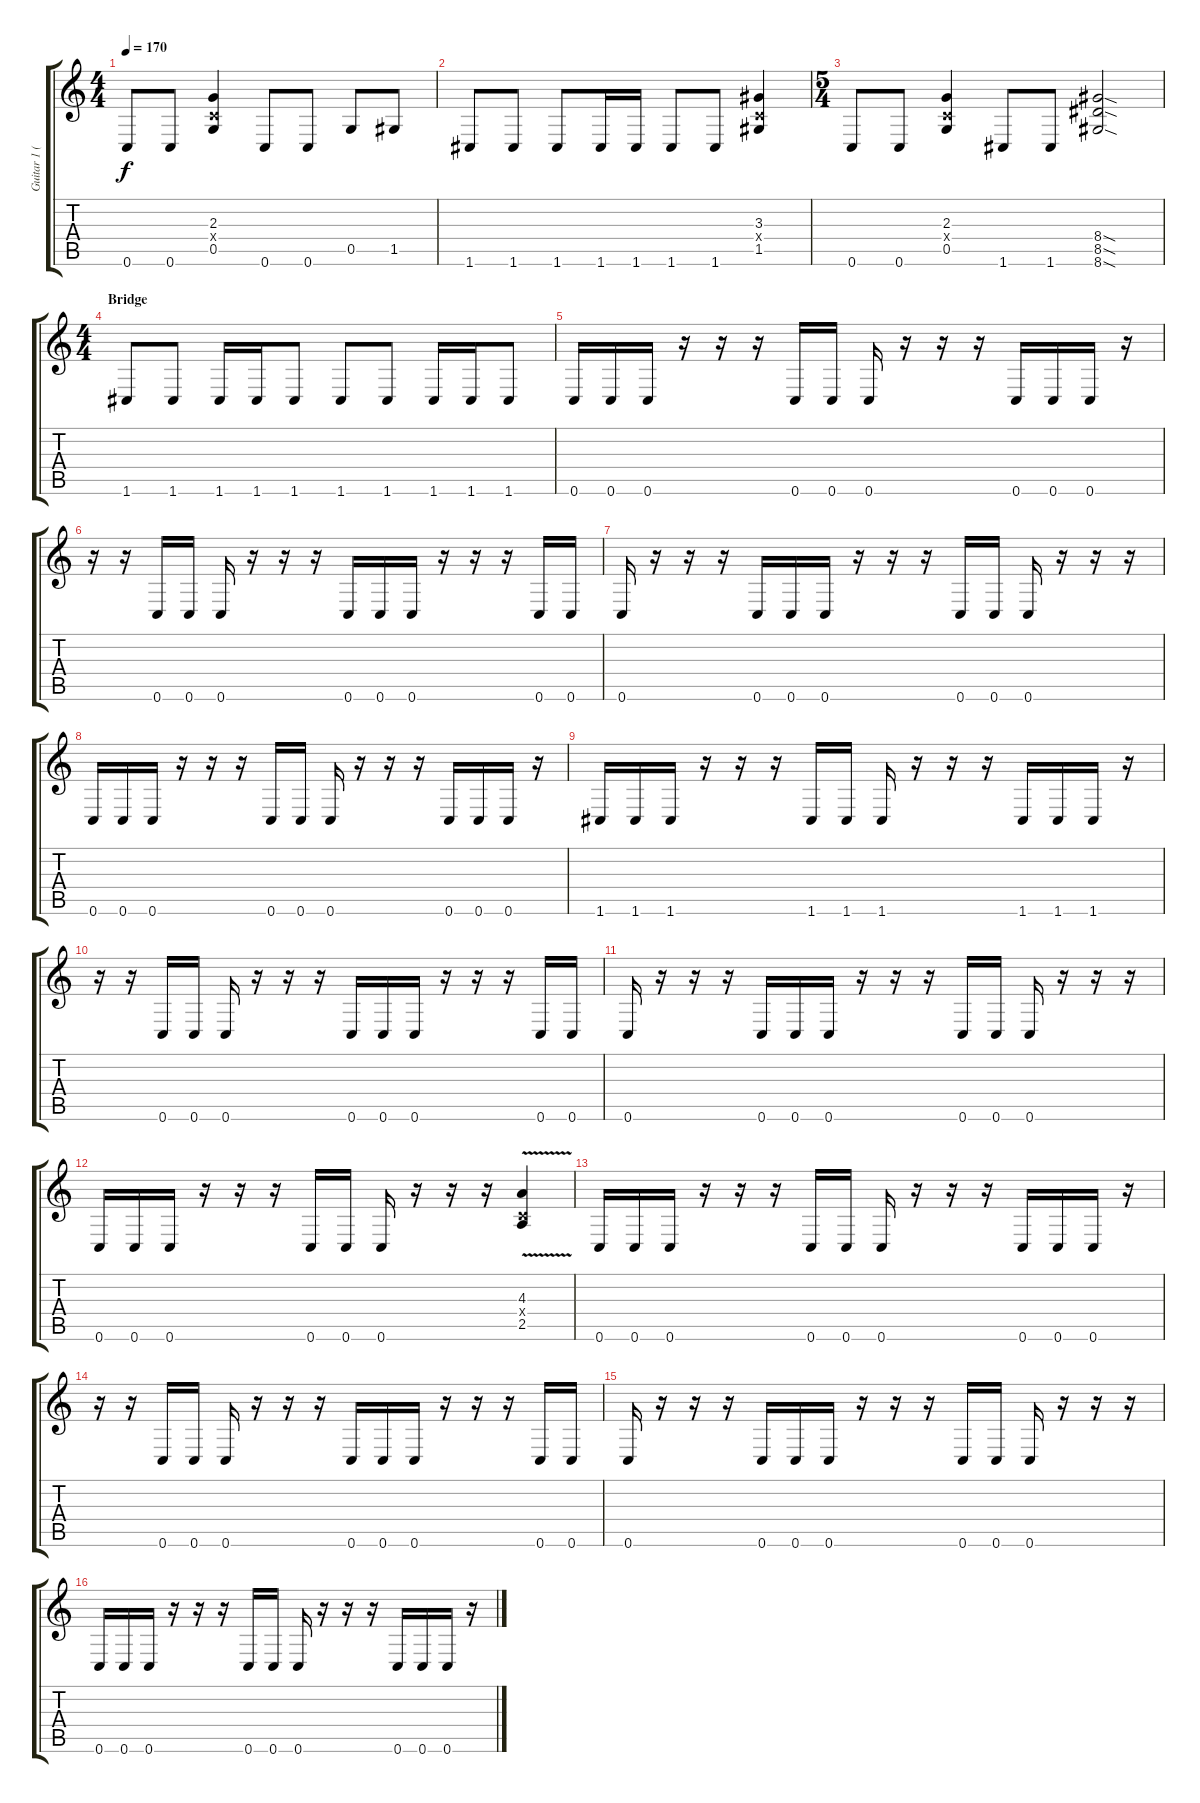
\track ("Guitar 1 (FX)" "Guitar 1 (") {instrument distortionguitar}
\staff {score tabs}
\tuning (D4 A3 F3 C3 G2 C2) {hide}
\ts (4 4)
\tempo 170
\clef g2
\ks c
0.6.8{dy f} 0.6.8 (2.3 0.4{x} 0.5).4 0.6.8 0.6.8 0.5.8 1.5.8 |
1.6.8 1.6.8 1.6.8 1.6.16 1.6.16 1.6.8 1.6.8 (3.3 0.4{x} 1.5).4 |
\ts (5 4)
0.6.8 0.6.8 (2.3 0.4{x} 0.5).4 1.6.8 1.6.8 (8.4{sod} 8.5{sod} 8.6{sod}).2 |
\ts (4 4)
\section ("" "Bridge")
1.6.8 1.6.8 1.6.16 1.6.16 1.6.8 1.6.8 1.6.8 1.6.16 1.6.16 1.6.8 |
0.6.16 0.6.16 0.6.16 r.16 r.16 r.16 0.6.16 0.6.16 0.6.16 r.16 r.16 r.16 0.6.16 0.6.16 0.6.16 r.16 |
r.16 r.16 0.6.16 0.6.16 0.6.16 r.16 r.16 r.16 0.6.16 0.6.16 0.6.16 r.16 r.16 r.16 0.6.16 0.6.16 |
0.6.16 r.16 r.16 r.16 0.6.16 0.6.16 0.6.16 r.16 r.16 r.16 0.6.16 0.6.16 0.6.16 r.16 r.16 r.16 |
0.6.16 0.6.16 0.6.16 r.16 r.16 r.16 0.6.16 0.6.16 0.6.16 r.16 r.16 r.16 0.6.16 0.6.16 0.6.16 r.16 |
1.6.16 1.6.16 1.6.16 r.16 r.16 r.16 1.6.16 1.6.16 1.6.16 r.16 r.16 r.16 1.6.16 1.6.16 1.6.16 r.16 |
r.16 r.16 0.6.16 0.6.16 0.6.16 r.16 r.16 r.16 0.6.16 0.6.16 0.6.16 r.16 r.16 r.16 0.6.16 0.6.16 |
0.6.16 r.16 r.16 r.16 0.6.16 0.6.16 0.6.16 r.16 r.16 r.16 0.6.16 0.6.16 0.6.16 r.16 r.16 r.16 |
0.6.16 0.6.16 0.6.16 r.16 r.16 r.16 0.6.16 0.6.16 0.6.16 r.16 r.16 r.16 (4.3{v} 0.4{x} 2.5{v}).4 |
0.6.16 0.6.16 0.6.16 r.16 r.16 r.16 0.6.16 0.6.16 0.6.16 r.16 r.16 r.16 0.6.16 0.6.16 0.6.16 r.16 |
r.16 r.16 0.6.16 0.6.16 0.6.16 r.16 r.16 r.16 0.6.16 0.6.16 0.6.16 r.16 r.16 r.16 0.6.16 0.6.16 |
0.6.16 r.16 r.16 r.16 0.6.16 0.6.16 0.6.16 r.16 r.16 r.16 0.6.16 0.6.16 0.6.16 r.16 r.16 r.16 |
0.6.16 0.6.16 0.6.16 r.16 r.16 r.16 0.6.16 0.6.16 0.6.16 r.16 r.16 r.16 0.6.16 0.6.16 0.6.16 r.16
